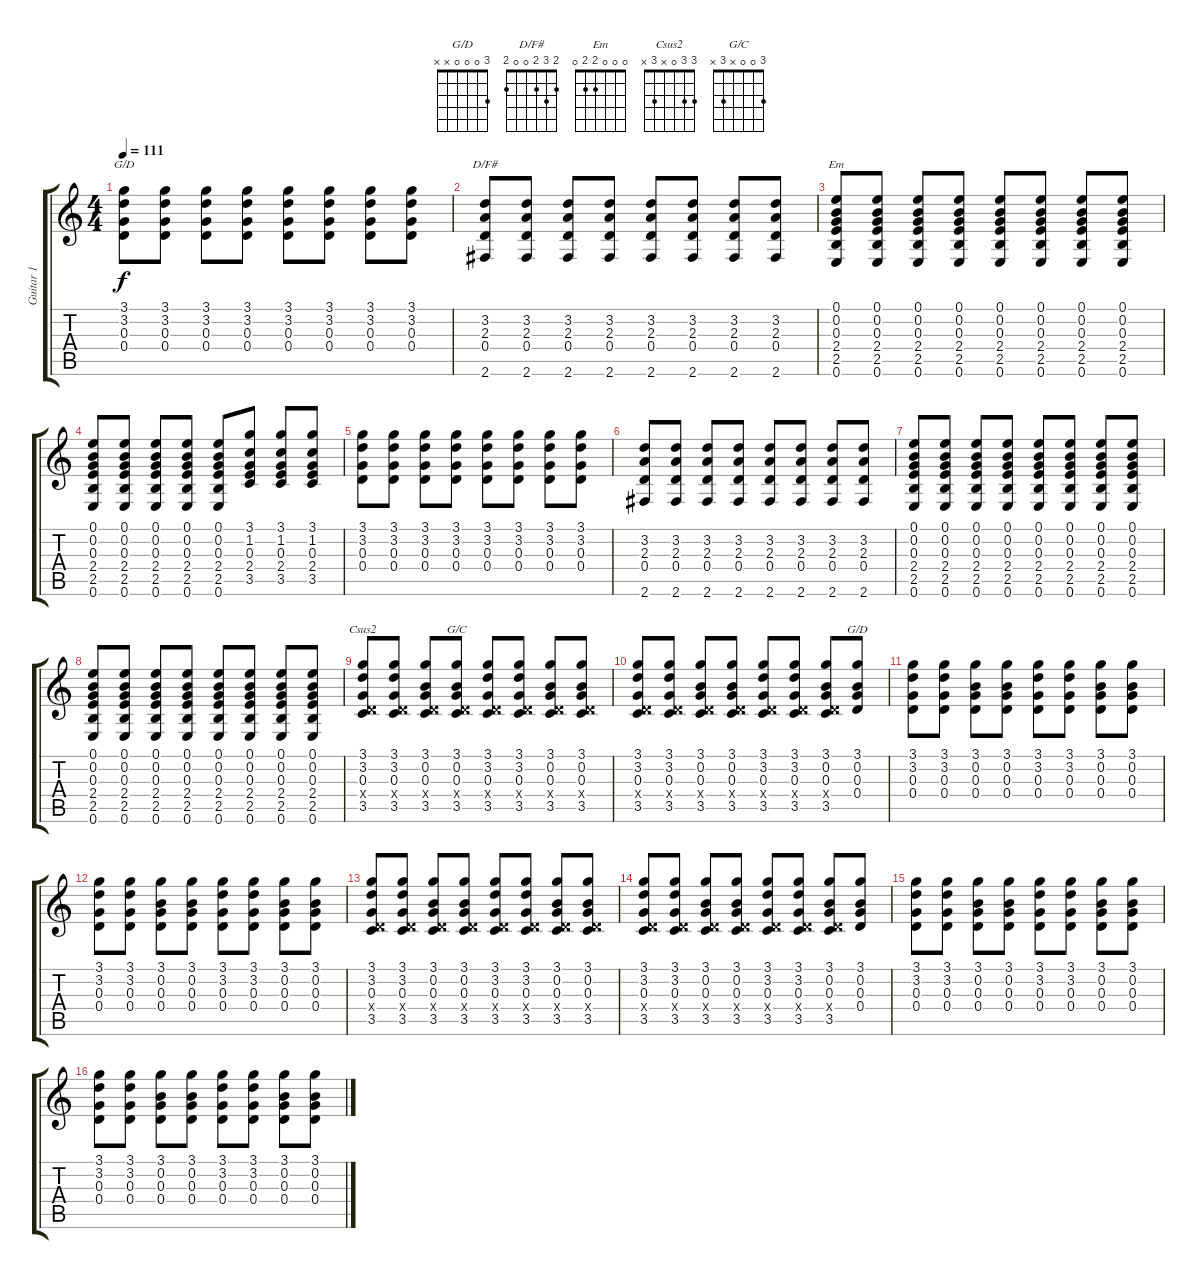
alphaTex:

\track ("Guitar 1" "Guitar 1") {instrument distortionguitar}
\staff {score tabs}
\tuning (E4 B3 G3 D3 A2 E2) {hide}
\chord ("G/D" 3 3 0 0 x x)
\chord ("D/F#" 2 3 2 0 0 2)
\chord ("Em" 0 0 0 2 2 0)
\chord ("Csus2" 3 3 0 x 3 x)
\chord ("G/C" 3 0 0 x 3 x)
\chord ("G/D" 3 0 0 0 x x)
\ts (4 4)
\tempo 111
\clef g2
\ks c
(3.1 3.2 0.3 0.4).8{ch "G/D" dy f} (3.1 3.2 0.3 0.4).8 (3.1 3.2 0.3 0.4).8 (3.1 3.2 0.3 0.4).8 (3.1 3.2 0.3 0.4).8 (3.1 3.2 0.3 0.4).8 (3.1 3.2 0.3 0.4).8 (3.1 3.2 0.3 0.4).8 |
(3.2 2.3 0.4 2.6).8{ch "D/F#"} (3.2 2.3 0.4 2.6).8 (3.2 2.3 0.4 2.6).8 (3.2 2.3 0.4 2.6).8 (3.2 2.3 0.4 2.6).8 (3.2 2.3 0.4 2.6).8 (3.2 2.3 0.4 2.6).8 (3.2 2.3 0.4 2.6).8 |
(0.1 0.2 0.3 2.4 2.5 0.6).8{ch "Em"} (0.1 0.2 0.3 2.4 2.5 0.6).8 (0.1 0.2 0.3 2.4 2.5 0.6).8 (0.1 0.2 0.3 2.4 2.5 0.6).8 (0.1 0.2 0.3 2.4 2.5 0.6).8 (0.1 0.2 0.3 2.4 2.5 0.6).8 (0.1 0.2 0.3 2.4 2.5 0.6).8 (0.1 0.2 0.3 2.4 2.5 0.6).8 |
(0.1 0.2 0.3 2.4 2.5 0.6).8 (0.1 0.2 0.3 2.4 2.5 0.6).8 (0.1 0.2 0.3 2.4 2.5 0.6).8 (0.1 0.2 0.3 2.4 2.5 0.6).8 (0.1 0.2 0.3 2.4 2.5 0.6).8 (3.1 1.2 0.3 2.4 3.5).8 (3.1 1.2 0.3 2.4 3.5).8 (3.1 1.2 0.3 2.4 3.5).8 |
(3.1 3.2 0.3 0.4).8 (3.1 3.2 0.3 0.4).8 (3.1 3.2 0.3 0.4).8 (3.1 3.2 0.3 0.4).8 (3.1 3.2 0.3 0.4).8 (3.1 3.2 0.3 0.4).8 (3.1 3.2 0.3 0.4).8 (3.1 3.2 0.3 0.4).8 |
(3.2 2.3 0.4 2.6).8 (3.2 2.3 0.4 2.6).8 (3.2 2.3 0.4 2.6).8 (3.2 2.3 0.4 2.6).8 (3.2 2.3 0.4 2.6).8 (3.2 2.3 0.4 2.6).8 (3.2 2.3 0.4 2.6).8 (3.2 2.3 0.4 2.6).8 |
(0.1 0.2 0.3 2.4 2.5 0.6).8 (0.1 0.2 0.3 2.4 2.5 0.6).8 (0.1 0.2 0.3 2.4 2.5 0.6).8 (0.1 0.2 0.3 2.4 2.5 0.6).8 (0.1 0.2 0.3 2.4 2.5 0.6).8 (0.1 0.2 0.3 2.4 2.5 0.6).8 (0.1 0.2 0.3 2.4 2.5 0.6).8 (0.1 0.2 0.3 2.4 2.5 0.6).8 |
(0.1 0.2 0.3 2.4 2.5 0.6).8 (0.1 0.2 0.3 2.4 2.5 0.6).8 (0.1 0.2 0.3 2.4 2.5 0.6).8 (0.1 0.2 0.3 2.4 2.5 0.6).8 (0.1 0.2 0.3 2.4 2.5 0.6).8 (0.1 0.2 0.3 2.4 2.5 0.6).8 (0.1 0.2 0.3 2.4 2.5 0.6).8 (0.1 0.2 0.3 2.4 2.5 0.6).8 |
(3.1 3.2 0.3 0.4{x} 3.5).8{ch "Csus2"} (3.1 3.2 0.3 0.4{x} 3.5).8 (3.1 0.2 0.3 0.4{x} 3.5).8 (3.1 0.2 0.3 0.4{x} 3.5).8{ch "G/C"} (3.1 3.2 0.3 0.4{x} 3.5).8 (3.1 3.2 0.3 0.4{x} 3.5).8 (3.1 0.2 0.3 0.4{x} 3.5).8 (3.1 0.2 0.3 0.4{x} 3.5).8 |
(3.1 3.2 0.3 0.4{x} 3.5).8 (3.1 3.2 0.3 0.4{x} 3.5).8 (3.1 0.2 0.3 0.4{x} 3.5).8 (3.1 0.2 0.3 0.4{x} 3.5).8 (3.1 3.2 0.3 0.4{x} 3.5).8 (3.1 3.2 0.3 0.4{x} 3.5).8 (3.1 0.2 0.3 0.4{x} 3.5).8 (3.1 0.2 0.3 0.4).8{ch "G/D"} |
(3.1 3.2 0.3 0.4).8 (3.1 3.2 0.3 0.4).8 (3.1 0.2 0.3 0.4).8 (3.1 0.2 0.3 0.4).8 (3.1 3.2 0.3 0.4).8 (3.1 3.2 0.3 0.4).8 (3.1 0.2 0.3 0.4).8 (3.1 0.2 0.3 0.4).8 |
(3.1 3.2 0.3 0.4).8 (3.1 3.2 0.3 0.4).8 (3.1 0.2 0.3 0.4).8 (3.1 0.2 0.3 0.4).8 (3.1 3.2 0.3 0.4).8 (3.1 3.2 0.3 0.4).8 (3.1 0.2 0.3 0.4).8 (3.1 0.2 0.3 0.4).8 |
(3.1 3.2 0.3 0.4{x} 3.5).8 (3.1 3.2 0.3 0.4{x} 3.5).8 (3.1 0.2 0.3 0.4{x} 3.5).8 (3.1 0.2 0.3 0.4{x} 3.5).8 (3.1 3.2 0.3 0.4{x} 3.5).8 (3.1 3.2 0.3 0.4{x} 3.5).8 (3.1 0.2 0.3 0.4{x} 3.5).8 (3.1 0.2 0.3 0.4{x} 3.5).8 |
(3.1 3.2 0.3 0.4{x} 3.5).8 (3.1 3.2 0.3 0.4{x} 3.5).8 (3.1 0.2 0.3 0.4{x} 3.5).8 (3.1 0.2 0.3 0.4{x} 3.5).8 (3.1 3.2 0.3 0.4{x} 3.5).8 (3.1 3.2 0.3 0.4{x} 3.5).8 (3.1 0.2 0.3 0.4{x} 3.5).8 (3.1 0.2 0.3 0.4).8 |
(3.1 3.2 0.3 0.4).8 (3.1 3.2 0.3 0.4).8 (3.1 0.2 0.3 0.4).8 (3.1 0.2 0.3 0.4).8 (3.1 3.2 0.3 0.4).8 (3.1 3.2 0.3 0.4).8 (3.1 0.2 0.3 0.4).8 (3.1 0.2 0.3 0.4).8 |
(3.1 3.2 0.3 0.4).8 (3.1 3.2 0.3 0.4).8 (3.1 0.2 0.3 0.4).8 (3.1 0.2 0.3 0.4).8 (3.1 3.2 0.3 0.4).8 (3.1 3.2 0.3 0.4).8 (3.1 0.2 0.3 0.4).8 (3.1 0.2 0.3 0.4).8
